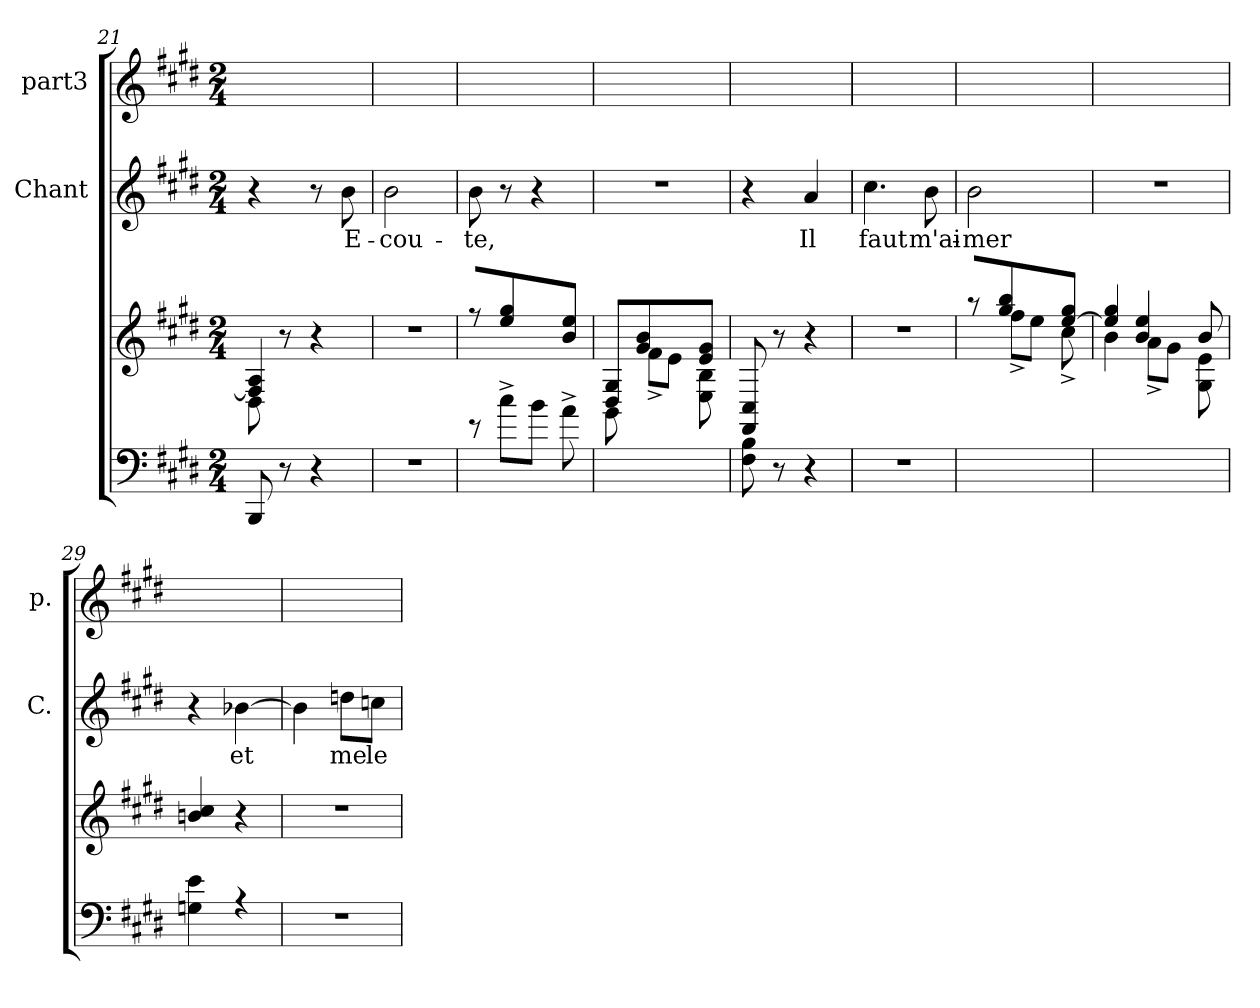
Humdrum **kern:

**kern	**kern	**kern	**text	**kern
*part3	*part3	*part2	*part2	*part1
*staff4	*staff3	*staff2	*staff2	*staff1
*	*	*I"Chant	*	*I"part3
*	*	*I'C.	*	*I'p.
*clefF4	*clefG2	*clefG2	*	*clefG2
*k[f#c#g#d#]	*k[f#c#g#d#]	*k[f#c#g#d#]	*	*k[f#c#g#d#]
*M2/4	*M2/4	*M2/4	*	*M2/4
=21	=21	=21	=21	=21
*	*^	*	*	*
8BBBi/	8Aj/ 8F#j]/J	8D#Z\	4r	.	2ryy
8r	8r	4.ryy	.	.	.
4r	4r	.	8r	.	.
.	.	.	8bj\	E-	.
*	*v	*v	*	*	*
=22	=22	=22	=22	=22
2r	2r	2bj\	cou-	2ryy
=23	=23	=23	=23	=23
*^	*	*	*	*
8r	2ryy	8r	8bj\	te,	2ryy
8cc#^<i\L	.	4gg#j/ 4eej/	8r	.	.
8bi\J	.	.	4r	.	.
8a^<i\	.	8eej/ 8bj/J	.	.	.
*v	*v	*	*	*	*
!!LO:LB:g=z
=24	=24	=24	=24	=24
*	*^	*	*	*
2ryy	8G#j/ 8D#j/J	8BBi\J	2r	.	2ryy
.	4bj/ 4g#j/	8f#^<i\L	.	.	.
.	.	8ei\J	.	.	.
.	8g#j/ 8ej/J	8Ei\ 8Bi\	.	.	.
*	*v	*v	*	*	*
=25	=25	=25	=25	=25
8F#i\ 8Bi\	8C#j/ 8FF#j/	4r	.	2ryy
8r	8r	.	.	.
4r	4r	4aj/	Il	.
=26	=26	=26	=26	=26
2r	2r	4.cc#j\	faut	2ryy
.	.	8bj\	m'ai-	.
=27	=27	=27	=27	=27
*	*^	*	*	*
2ryy	8r	8ryy	2bj\	mer	2ryy
.	4gg#j/ 4bbj/	8ff#^<i\L	.	.	.
.	.	8eei\J	.	.	.
.	8gg#j/ [8eej/J	8cc#^<i\	.	.	.
=28	=28	=28	=28	=28	=28
2ryy	8gg#j/ 8eej]/J	8bi\J	2r	.	2ryy
.	4eej/ 4bj/	8a^<i\L	.	.	.
.	.	8g#i\J	.	.	.
.	8bj/	8G#i\ 8ei\	.	.	.
*	*v	*v	*	*	*
!!LO:LB:g=z
=29	=29	=29	=29	=29
*^	*	*	*	*
4Gni\ 4ei\	2ryy	4cc#j/ 4bnj/	4r	.	2ryy
4r	.	4r	[4b-Xj\	et	.
*v	*v	*	*	*	*
=30	=30	=30	=30	=30
2r	2r	4b-j\]	.	2ryy
.	.	8ddnj\L	me	.
.	.	8ccnj\J	le	.
=	=	=	=	=
*-	*-	*-	*-	*-
